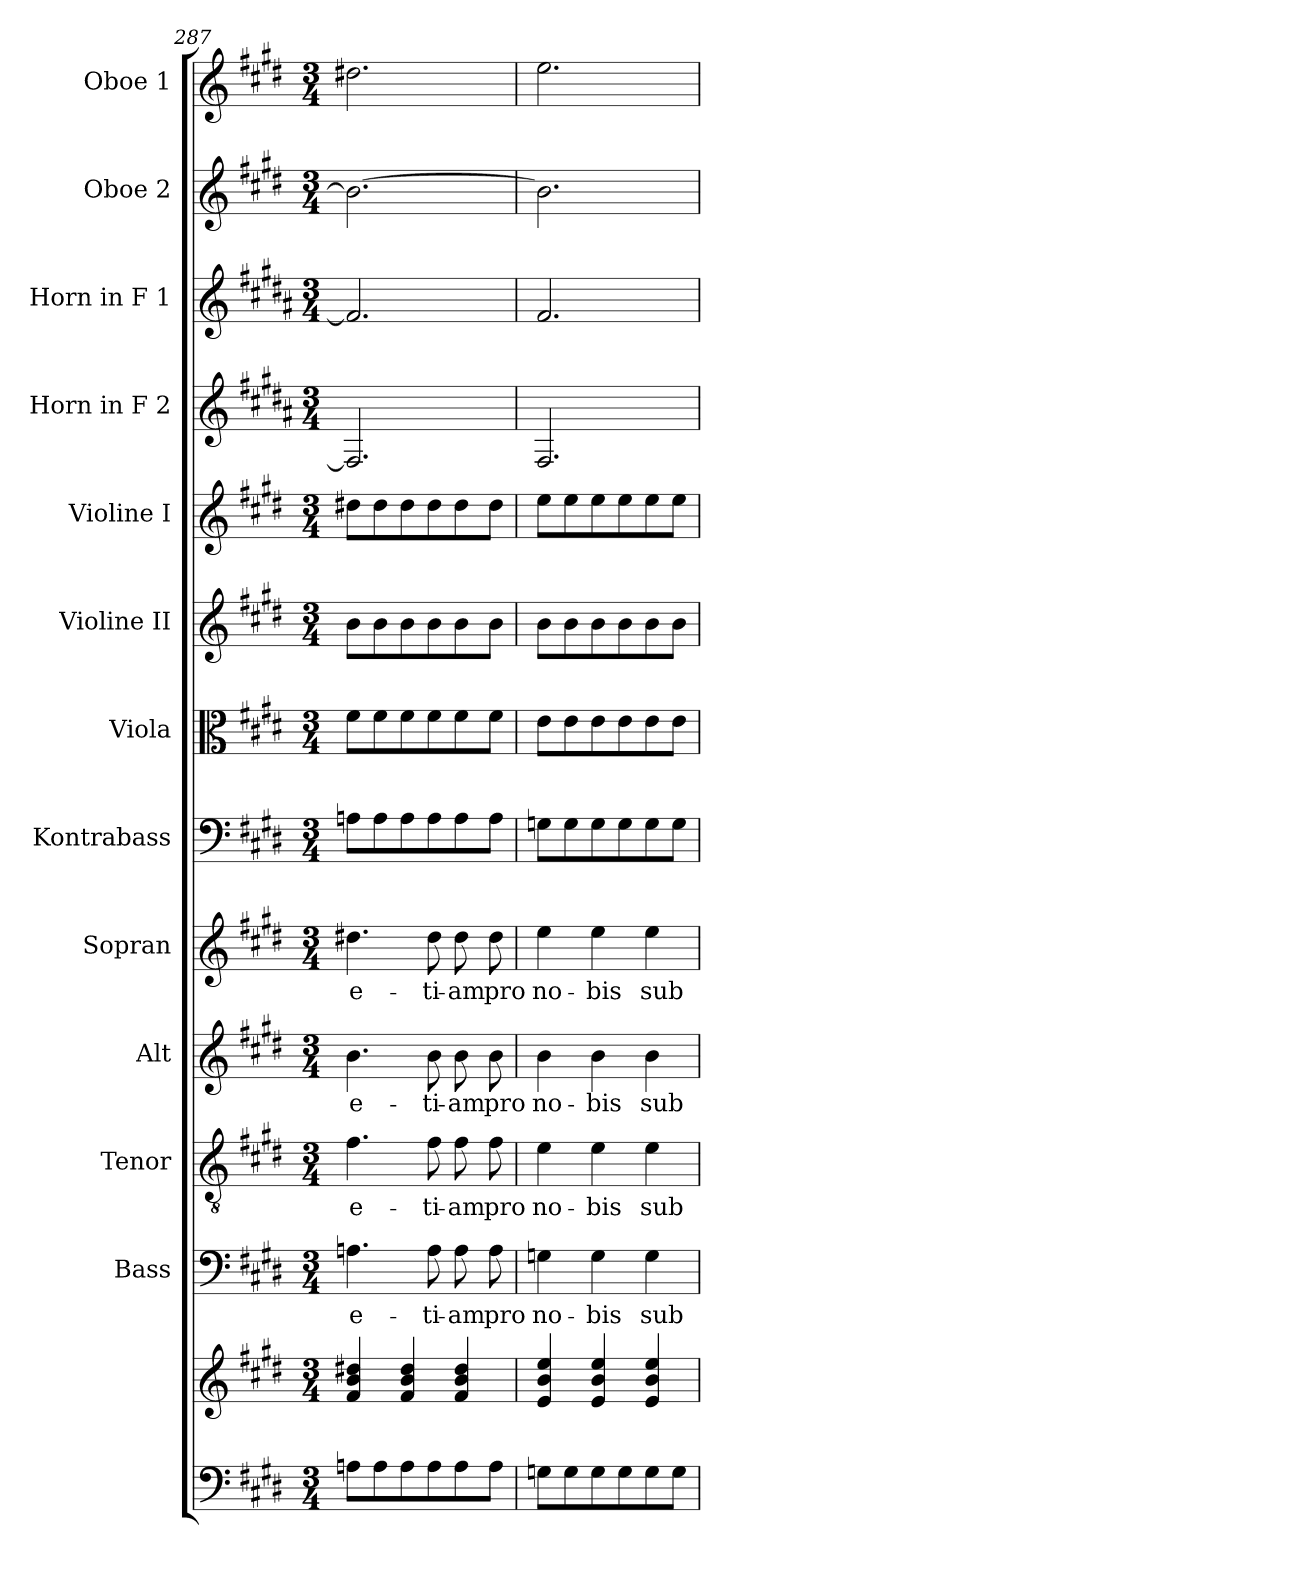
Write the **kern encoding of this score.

**kern	**kern	**kern	**text	**kern	**text	**kern	**text	**kern	**text	**kern	**kern	**kern	**kern	**kern	**kern	**kern	**kern
*part13	*part13	*part12	*part12	*part11	*part11	*part10	*part10	*part9	*part9	*part8	*part7	*part6	*part5	*part4	*part3	*part2	*part1
*staff14	*staff13	*staff12	*staff12	*staff11	*staff11	*staff10	*staff10	*staff9	*staff9	*staff8	*staff7	*staff6	*staff5	*staff4	*staff3	*staff2	*staff1
*	*	*I"Bass	*	*I"Tenor	*	*I"Alt	*	*I"Sopran	*	*I"Kontrabass	*I"Viola	*I"Violine II	*I"Violine I	*I"Horn in F 2	*I"Horn in F 1	*I"Oboe 2	*I"Oboe 1
*	*	*I'B.	*	*I'T.	*	*I'A.	*	*I'S.	*	*I'Kb.	*I'Vla.	*I'Vl. II	*I'Vl. I	*	*	*I'Ob.. 2	*I'Ob. 1
*clefF4	*clefG2	*clefF4	*	*clefGv2	*	*clefG2	*	*clefG2	*	*clefF4	*clefC3	*clefG2	*clefG2	*clefG2	*clefG2	*clefG2	*clefG2
*	*	*	*	*	*	*	*	*	*	*ITrd7c12	*	*	*	*ITrd4c7	*ITrd4c7	*	*
*k[f#c#g#d#]	*k[f#c#g#d#]	*k[f#c#g#d#]	*	*k[f#c#g#d#]	*	*k[f#c#g#d#]	*	*k[f#c#g#d#]	*	*k[f#c#g#d#]	*k[f#c#g#d#]	*k[f#c#g#d#]	*k[f#c#g#d#]	*k[f#c#g#d#]	*k[f#c#g#d#]	*k[f#c#g#d#]	*k[f#c#g#d#]
*E:	*E:	*E:	*	*E:	*	*E:	*	*E:	*	*E:	*E:	*E:	*E:	*E:	*E:	*E:	*E:
*M3/4	*M3/4	*M3/4	*	*M3/4	*	*M3/4	*	*M3/4	*	*M3/4	*M3/4	*M3/4	*M3/4	*M3/4	*M3/4	*M3/4	*M3/4
=287	=287	=287	=287	=287	=287	=287	=287	=287	=287	=287	=287	=287	=287	=287	=287	=287	=287
!	!	!	!LO:LY:b	!	!LO:LY:b	!	!LO:LY:b	!	!LO:LY:b	!	!	!	!	!	!	!	!
8An\L	4f#/ 4b/ 4dd#X/	4.An\	e-	4.f#\	e-	4.b\	e-	4.dd#X\	e-	8AAn\L	8f#\L	8b\L	8dd#X\L	2.BB/]	2.B/]	2.b\_	2.dd#X\
8A\	.	.	.	.	.	.	.	.	.	8AA\	8f#\	8b\	8dd#\	.	.	.	.
8A\	4f#/ 4b/ 4dd#/	.	.	.	.	.	.	.	.	8AA\	8f#\	8b\	8dd#\	.	.	.	.
!	!	!	!LO:LY:b	!	!LO:LY:b	!	!LO:LY:b	!	!LO:LY:b	!	!	!	!	!	!	!	!
8A\	.	8A\	-ti-	8f#\	-ti-	8b\	-ti-	8dd#\	-ti-	8AA\	8f#\	8b\	8dd#\	.	.	.	.
!	!	!	!LO:LY:b	!	!LO:LY:b	!	!LO:LY:b	!	!LO:LY:b	!	!	!	!	!	!	!	!
8A\	4f#/ 4b/ 4dd#/	8A\	-am	8f#\	-am	8b\	-am	8dd#\	-am	8AA\	8f#\	8b\	8dd#\	.	.	.	.
!	!	!	!LO:LY:b	!	!LO:LY:b	!	!LO:LY:b	!	!LO:LY:b	!	!	!	!	!	!	!	!
8A\J	.	8A\	pro	8f#\	pro	8b\	pro	8dd#\	pro	8AA\J	8f#\J	8b\J	8dd#\J	.	.	.	.
=288	=288	=288	=288	=288	=288	=288	=288	=288	=288	=288	=288	=288	=288	=288	=288	=288	=288
!	!	!	!LO:LY:b	!	!LO:LY:b	!	!LO:LY:b	!	!LO:LY:b	!	!	!	!	!	!	!	!
8Gn\L	4e/ 4b/ 4ee/	4Gn\	no-	4e\	no-	4b\	no-	4ee\	no-	8GGn\L	8e\L	8b\L	8ee\L	2.BB/	2.B/	2.b\]	2.ee\
8G\	.	.	.	.	.	.	.	.	.	8GG\	8e\	8b\	8ee\	.	.	.	.
!	!	!	!LO:LY:b	!	!LO:LY:b	!	!LO:LY:b	!	!LO:LY:b	!	!	!	!	!	!	!	!
8G\	4e/ 4b/ 4ee/	4G\	-bis	4e\	-bis	4b\	-bis	4ee\	-bis	8GG\	8e\	8b\	8ee\	.	.	.	.
8G\	.	.	.	.	.	.	.	.	.	8GG\	8e\	8b\	8ee\	.	.	.	.
!	!	!	!LO:LY:b	!	!LO:LY:b	!	!LO:LY:b	!	!LO:LY:b	!	!	!	!	!	!	!	!
8G\	4e/ 4b/ 4ee/	4G\	sub	4e\	sub	4b\	sub	4ee\	sub	8GG\	8e\	8b\	8ee\	.	.	.	.
8G\J	.	.	.	.	.	.	.	.	.	8GG\J	8e\J	8b\J	8ee\J	.	.	.	.
=	=	=	=	=	=	=	=	=	=	=	=	=	=	=	=	=	=
*-	*-	*-	*-	*-	*-	*-	*-	*-	*-	*-	*-	*-	*-	*-	*-	*-	*-
